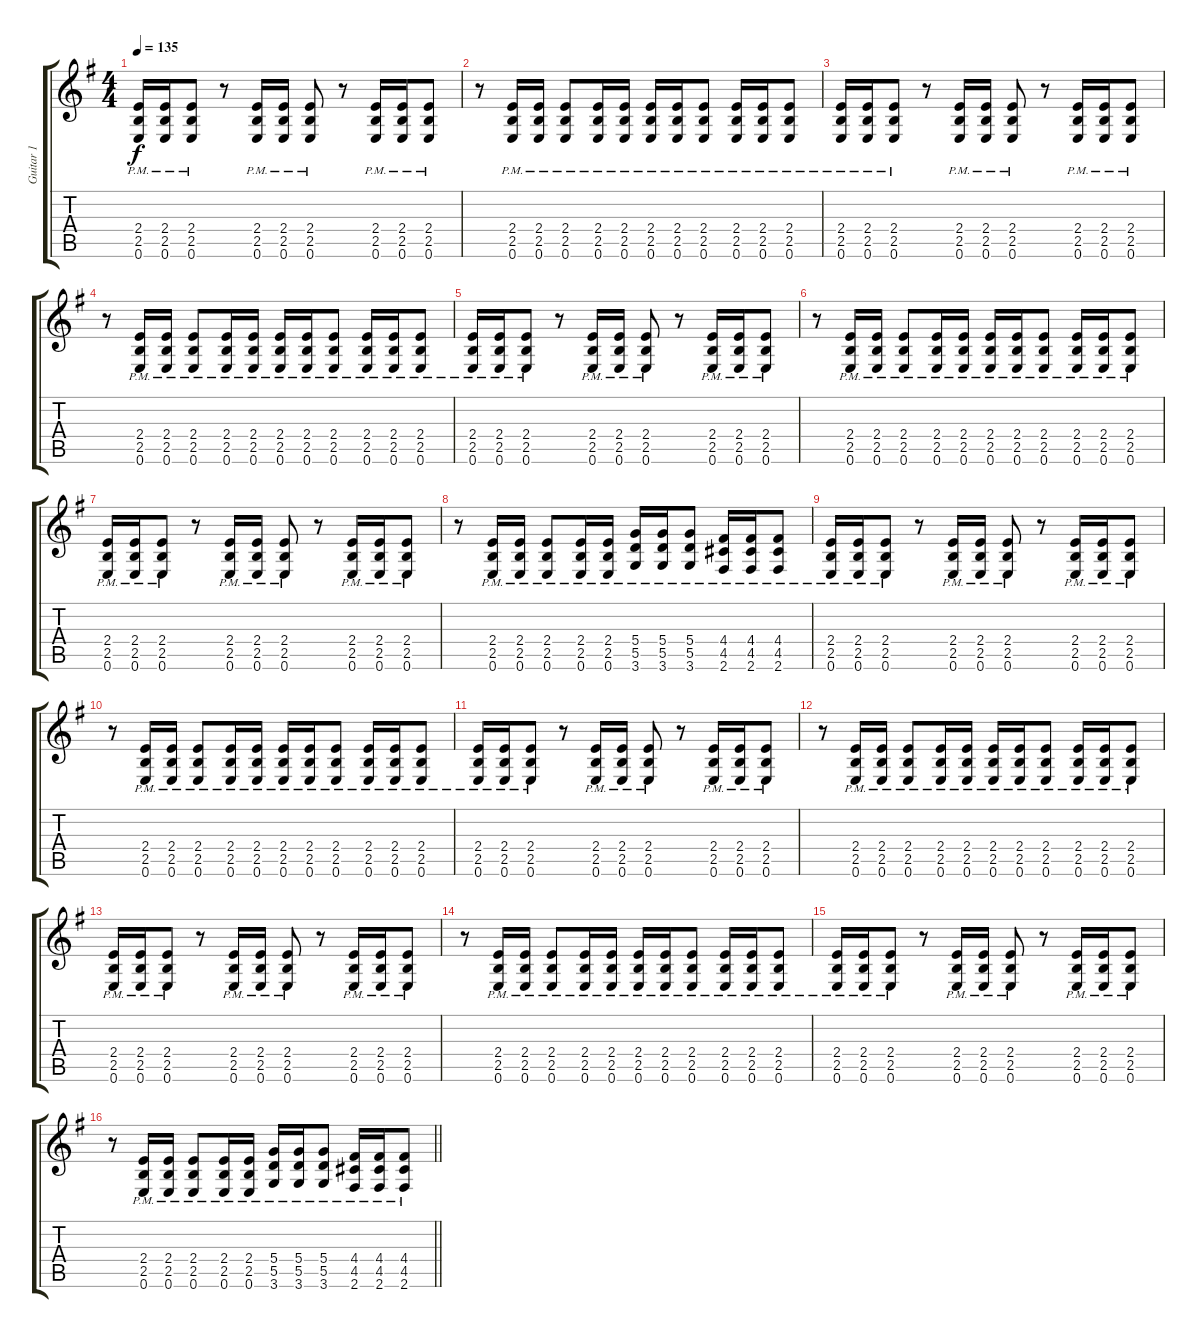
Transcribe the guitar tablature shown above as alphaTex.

\track ("Guitar 1" "Guitar 1") {instrument distortionguitar}
\staff {score tabs}
\tuning (E4 B3 G3 D3 A2 E2) {hide}
\ts (4 4)
\tempo 135
\clef g2
\ks eminor
(2.4{pm} 2.5{pm} 0.6{pm}).16{dy f} (2.4{pm} 2.5{pm} 0.6{pm}).16 (2.4{pm} 2.5{pm} 0.6{pm}).8 r.8 (2.4{pm} 2.5{pm} 0.6{pm}).16 (2.4{pm} 2.5{pm} 0.6{pm}).16 (2.4{pm} 2.5{pm} 0.6{pm}).8 r.8 (2.4{pm} 2.5{pm} 0.6{pm}).16 (2.4{pm} 2.5{pm} 0.6{pm}).16 (2.4{pm} 2.5{pm} 0.6{pm}).8 |
r.8 (2.4{pm} 2.5{pm} 0.6{pm}).16 (2.4{pm} 2.5{pm} 0.6{pm}).16 (2.4{pm} 2.5{pm} 0.6{pm}).8 (2.4{pm} 2.5{pm} 0.6{pm}).16 (2.4{pm} 2.5{pm} 0.6{pm}).16 (2.4{pm} 2.5{pm} 0.6{pm}).16 (2.4{pm} 2.5{pm} 0.6{pm}).16 (2.4{pm} 2.5{pm} 0.6{pm}).8 (2.4{pm} 2.5{pm} 0.6{pm}).16 (2.4{pm} 2.5{pm} 0.6{pm}).16 (2.4{pm} 2.5{pm} 0.6{pm}).8 |
(2.4{pm} 2.5{pm} 0.6{pm}).16 (2.4{pm} 2.5{pm} 0.6{pm}).16 (2.4{pm} 2.5{pm} 0.6{pm}).8 r.8 (2.4{pm} 2.5{pm} 0.6{pm}).16 (2.4{pm} 2.5{pm} 0.6{pm}).16 (2.4{pm} 2.5{pm} 0.6{pm}).8 r.8 (2.4{pm} 2.5{pm} 0.6{pm}).16 (2.4{pm} 2.5{pm} 0.6{pm}).16 (2.4{pm} 2.5{pm} 0.6{pm}).8 |
r.8 (2.4{pm} 2.5{pm} 0.6{pm}).16 (2.4{pm} 2.5{pm} 0.6{pm}).16 (2.4{pm} 2.5{pm} 0.6{pm}).8 (2.4{pm} 2.5{pm} 0.6{pm}).16 (2.4{pm} 2.5{pm} 0.6{pm}).16 (2.4{pm} 2.5{pm} 0.6{pm}).16 (2.4{pm} 2.5{pm} 0.6{pm}).16 (2.4{pm} 2.5{pm} 0.6{pm}).8 (2.4{pm} 2.5{pm} 0.6{pm}).16 (2.4{pm} 2.5{pm} 0.6{pm}).16 (2.4{pm} 2.5{pm} 0.6{pm}).8 |
(2.4{pm} 2.5{pm} 0.6{pm}).16 (2.4{pm} 2.5{pm} 0.6{pm}).16 (2.4{pm} 2.5{pm} 0.6{pm}).8 r.8 (2.4{pm} 2.5{pm} 0.6{pm}).16 (2.4{pm} 2.5{pm} 0.6{pm}).16 (2.4{pm} 2.5{pm} 0.6{pm}).8 r.8 (2.4{pm} 2.5{pm} 0.6{pm}).16 (2.4{pm} 2.5{pm} 0.6{pm}).16 (2.4{pm} 2.5{pm} 0.6{pm}).8 |
r.8 (2.4{pm} 2.5{pm} 0.6{pm}).16 (2.4{pm} 2.5{pm} 0.6{pm}).16 (2.4{pm} 2.5{pm} 0.6{pm}).8 (2.4{pm} 2.5{pm} 0.6{pm}).16 (2.4{pm} 2.5{pm} 0.6{pm}).16 (2.4{pm} 2.5{pm} 0.6{pm}).16 (2.4{pm} 2.5{pm} 0.6{pm}).16 (2.4{pm} 2.5{pm} 0.6{pm}).8 (2.4{pm} 2.5{pm} 0.6{pm}).16 (2.4{pm} 2.5{pm} 0.6{pm}).16 (2.4{pm} 2.5{pm} 0.6{pm}).8 |
(2.4{pm} 2.5{pm} 0.6{pm}).16 (2.4{pm} 2.5{pm} 0.6{pm}).16 (2.4{pm} 2.5{pm} 0.6{pm}).8 r.8 (2.4{pm} 2.5{pm} 0.6{pm}).16 (2.4{pm} 2.5{pm} 0.6{pm}).16 (2.4{pm} 2.5{pm} 0.6{pm}).8 r.8 (2.4{pm} 2.5{pm} 0.6{pm}).16 (2.4{pm} 2.5{pm} 0.6{pm}).16 (2.4{pm} 2.5{pm} 0.6{pm}).8 |
r.8 (2.4{pm} 2.5{pm} 0.6{pm}).16 (2.4{pm} 2.5{pm} 0.6{pm}).16 (2.4{pm} 2.5{pm} 0.6{pm}).8 (2.4{pm} 2.5{pm} 0.6{pm}).16 (2.4{pm} 2.5{pm} 0.6{pm}).16 (5.4{pm} 5.5{pm} 3.6{pm}).16 (5.4{pm} 5.5{pm} 3.6{pm}).16 (5.4{pm} 5.5{pm} 3.6{pm}).8 (4.4{pm} 4.5{pm} 2.6{pm}).16 (4.4{pm} 4.5{pm} 2.6{pm}).16 (4.4{pm} 4.5{pm} 2.6{pm}).8 |
(2.4{pm} 2.5{pm} 0.6{pm}).16 (2.4{pm} 2.5{pm} 0.6{pm}).16 (2.4{pm} 2.5{pm} 0.6{pm}).8 r.8 (2.4{pm} 2.5{pm} 0.6{pm}).16 (2.4{pm} 2.5{pm} 0.6{pm}).16 (2.4{pm} 2.5{pm} 0.6{pm}).8 r.8 (2.4{pm} 2.5{pm} 0.6{pm}).16 (2.4{pm} 2.5{pm} 0.6{pm}).16 (2.4{pm} 2.5{pm} 0.6{pm}).8 |
r.8 (2.4{pm} 2.5{pm} 0.6{pm}).16 (2.4{pm} 2.5{pm} 0.6{pm}).16 (2.4{pm} 2.5{pm} 0.6{pm}).8 (2.4{pm} 2.5{pm} 0.6{pm}).16 (2.4{pm} 2.5{pm} 0.6{pm}).16 (2.4{pm} 2.5{pm} 0.6{pm}).16 (2.4{pm} 2.5{pm} 0.6{pm}).16 (2.4{pm} 2.5{pm} 0.6{pm}).8 (2.4{pm} 2.5{pm} 0.6{pm}).16 (2.4{pm} 2.5{pm} 0.6{pm}).16 (2.4{pm} 2.5{pm} 0.6{pm}).8 |
(2.4{pm} 2.5{pm} 0.6{pm}).16 (2.4{pm} 2.5{pm} 0.6{pm}).16 (2.4{pm} 2.5{pm} 0.6{pm}).8 r.8 (2.4{pm} 2.5{pm} 0.6{pm}).16 (2.4{pm} 2.5{pm} 0.6{pm}).16 (2.4{pm} 2.5{pm} 0.6{pm}).8 r.8 (2.4{pm} 2.5{pm} 0.6{pm}).16 (2.4{pm} 2.5{pm} 0.6{pm}).16 (2.4{pm} 2.5{pm} 0.6{pm}).8 |
r.8 (2.4{pm} 2.5{pm} 0.6{pm}).16 (2.4{pm} 2.5{pm} 0.6{pm}).16 (2.4{pm} 2.5{pm} 0.6{pm}).8 (2.4{pm} 2.5{pm} 0.6{pm}).16 (2.4{pm} 2.5{pm} 0.6{pm}).16 (2.4{pm} 2.5{pm} 0.6{pm}).16 (2.4{pm} 2.5{pm} 0.6{pm}).16 (2.4{pm} 2.5{pm} 0.6{pm}).8 (2.4{pm} 2.5{pm} 0.6{pm}).16 (2.4{pm} 2.5{pm} 0.6{pm}).16 (2.4{pm} 2.5{pm} 0.6{pm}).8 |
(2.4{pm} 2.5{pm} 0.6{pm}).16 (2.4{pm} 2.5{pm} 0.6{pm}).16 (2.4{pm} 2.5{pm} 0.6{pm}).8 r.8 (2.4{pm} 2.5{pm} 0.6{pm}).16 (2.4{pm} 2.5{pm} 0.6{pm}).16 (2.4{pm} 2.5{pm} 0.6{pm}).8 r.8 (2.4{pm} 2.5{pm} 0.6{pm}).16 (2.4{pm} 2.5{pm} 0.6{pm}).16 (2.4{pm} 2.5{pm} 0.6{pm}).8 |
r.8 (2.4{pm} 2.5{pm} 0.6{pm}).16 (2.4{pm} 2.5{pm} 0.6{pm}).16 (2.4{pm} 2.5{pm} 0.6{pm}).8 (2.4{pm} 2.5{pm} 0.6{pm}).16 (2.4{pm} 2.5{pm} 0.6{pm}).16 (2.4{pm} 2.5{pm} 0.6{pm}).16 (2.4{pm} 2.5{pm} 0.6{pm}).16 (2.4{pm} 2.5{pm} 0.6{pm}).8 (2.4{pm} 2.5{pm} 0.6{pm}).16 (2.4{pm} 2.5{pm} 0.6{pm}).16 (2.4{pm} 2.5{pm} 0.6{pm}).8 |
(2.4{pm} 2.5{pm} 0.6{pm}).16 (2.4{pm} 2.5{pm} 0.6{pm}).16 (2.4{pm} 2.5{pm} 0.6{pm}).8 r.8 (2.4{pm} 2.5{pm} 0.6{pm}).16 (2.4{pm} 2.5{pm} 0.6{pm}).16 (2.4{pm} 2.5{pm} 0.6{pm}).8 r.8 (2.4{pm} 2.5{pm} 0.6{pm}).16 (2.4{pm} 2.5{pm} 0.6{pm}).16 (2.4{pm} 2.5{pm} 0.6{pm}).8 |
\barLineRight lightlight
r.8 (2.4{pm} 2.5{pm} 0.6{pm}).16 (2.4{pm} 2.5{pm} 0.6{pm}).16 (2.4{pm} 2.5{pm} 0.6{pm}).8 (2.4{pm} 2.5{pm} 0.6{pm}).16 (2.4{pm} 2.5{pm} 0.6{pm}).16 (5.4{pm} 5.5{pm} 3.6{pm}).16 (5.4{pm} 5.5{pm} 3.6{pm}).16 (5.4{pm} 5.5{pm} 3.6{pm}).8 (4.4{pm} 4.5{pm} 2.6{pm}).16 (4.4{pm} 4.5{pm} 2.6{pm}).16 (4.4{pm} 4.5{pm} 2.6{pm}).8
